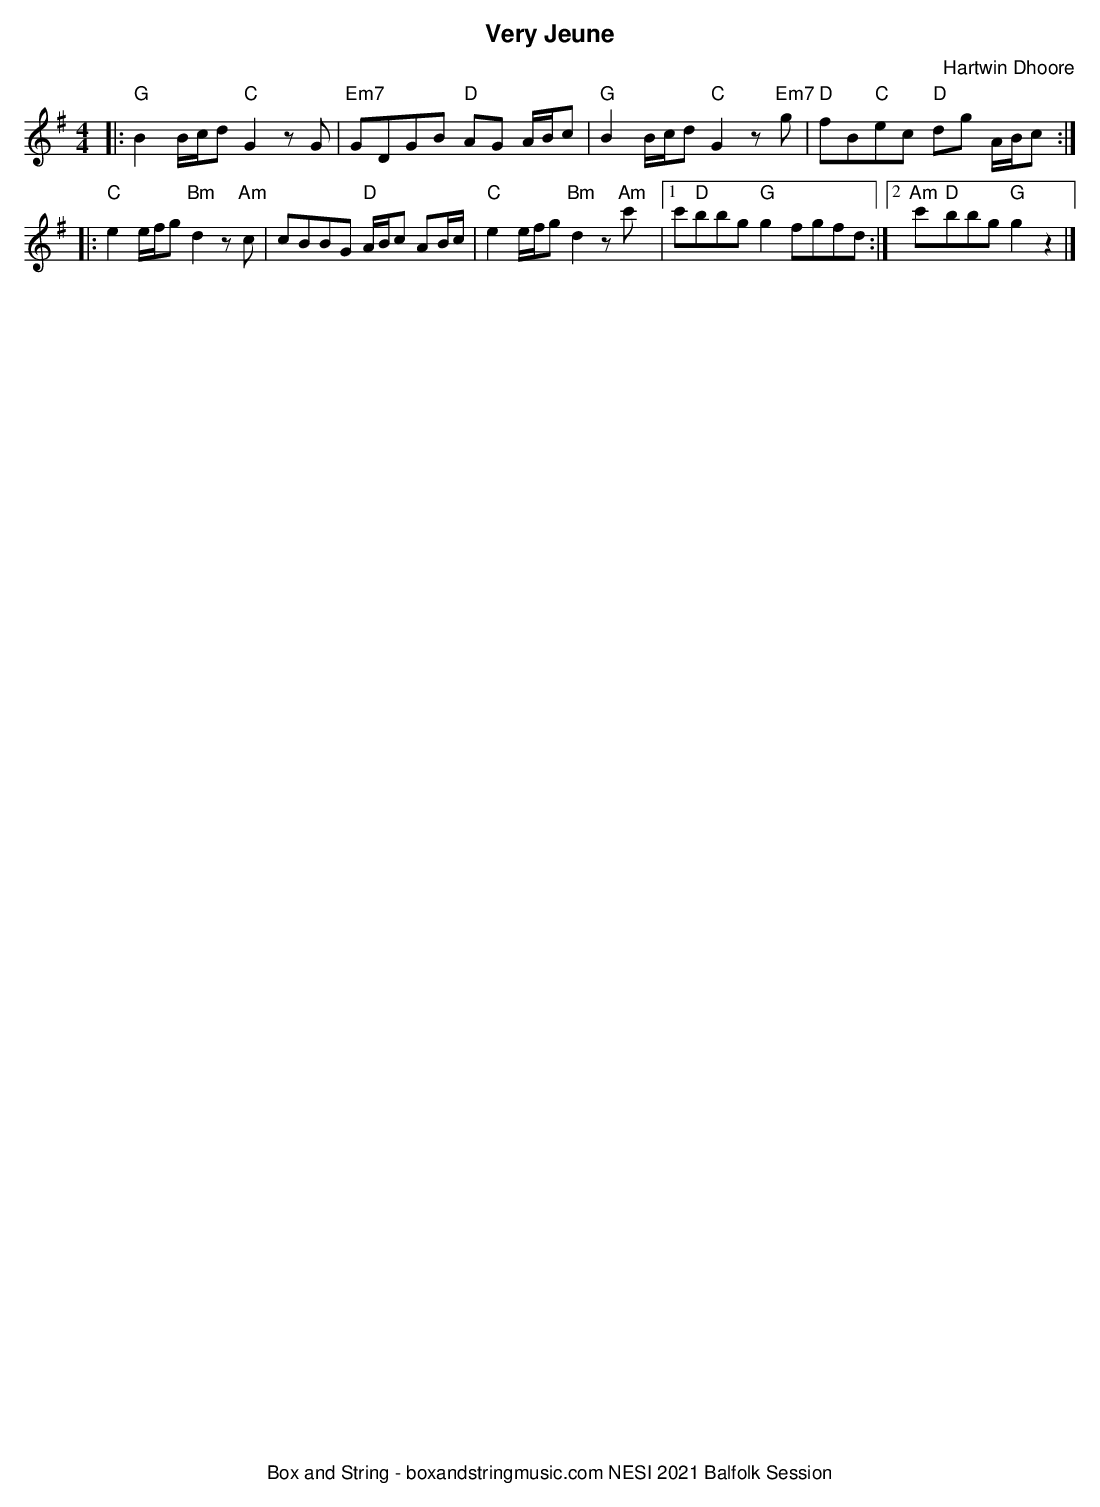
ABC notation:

X:1
T:Very Jeune
C:Hartwin Dhoore
M:4/4
L:1/8
K:G
|:"G"B2 B/c/d "C"G2zG|"Em7"GDGB "D"AG A/B/c|"G"B2B/c/d"C"G2z"Em7"g|"D"fB"C"ec "D"dg A/B/c:|
|:"C"e2e/f/g "Bm"d2z"Am"c|cBBG "D"A/B/c AB/c/|"C"e2e/f/g "Bm"d2z"Am"c'|1c'"D"bbg "G"g2 fgfd:|2"Am"c'"D"bbg "G"g2z2|]
